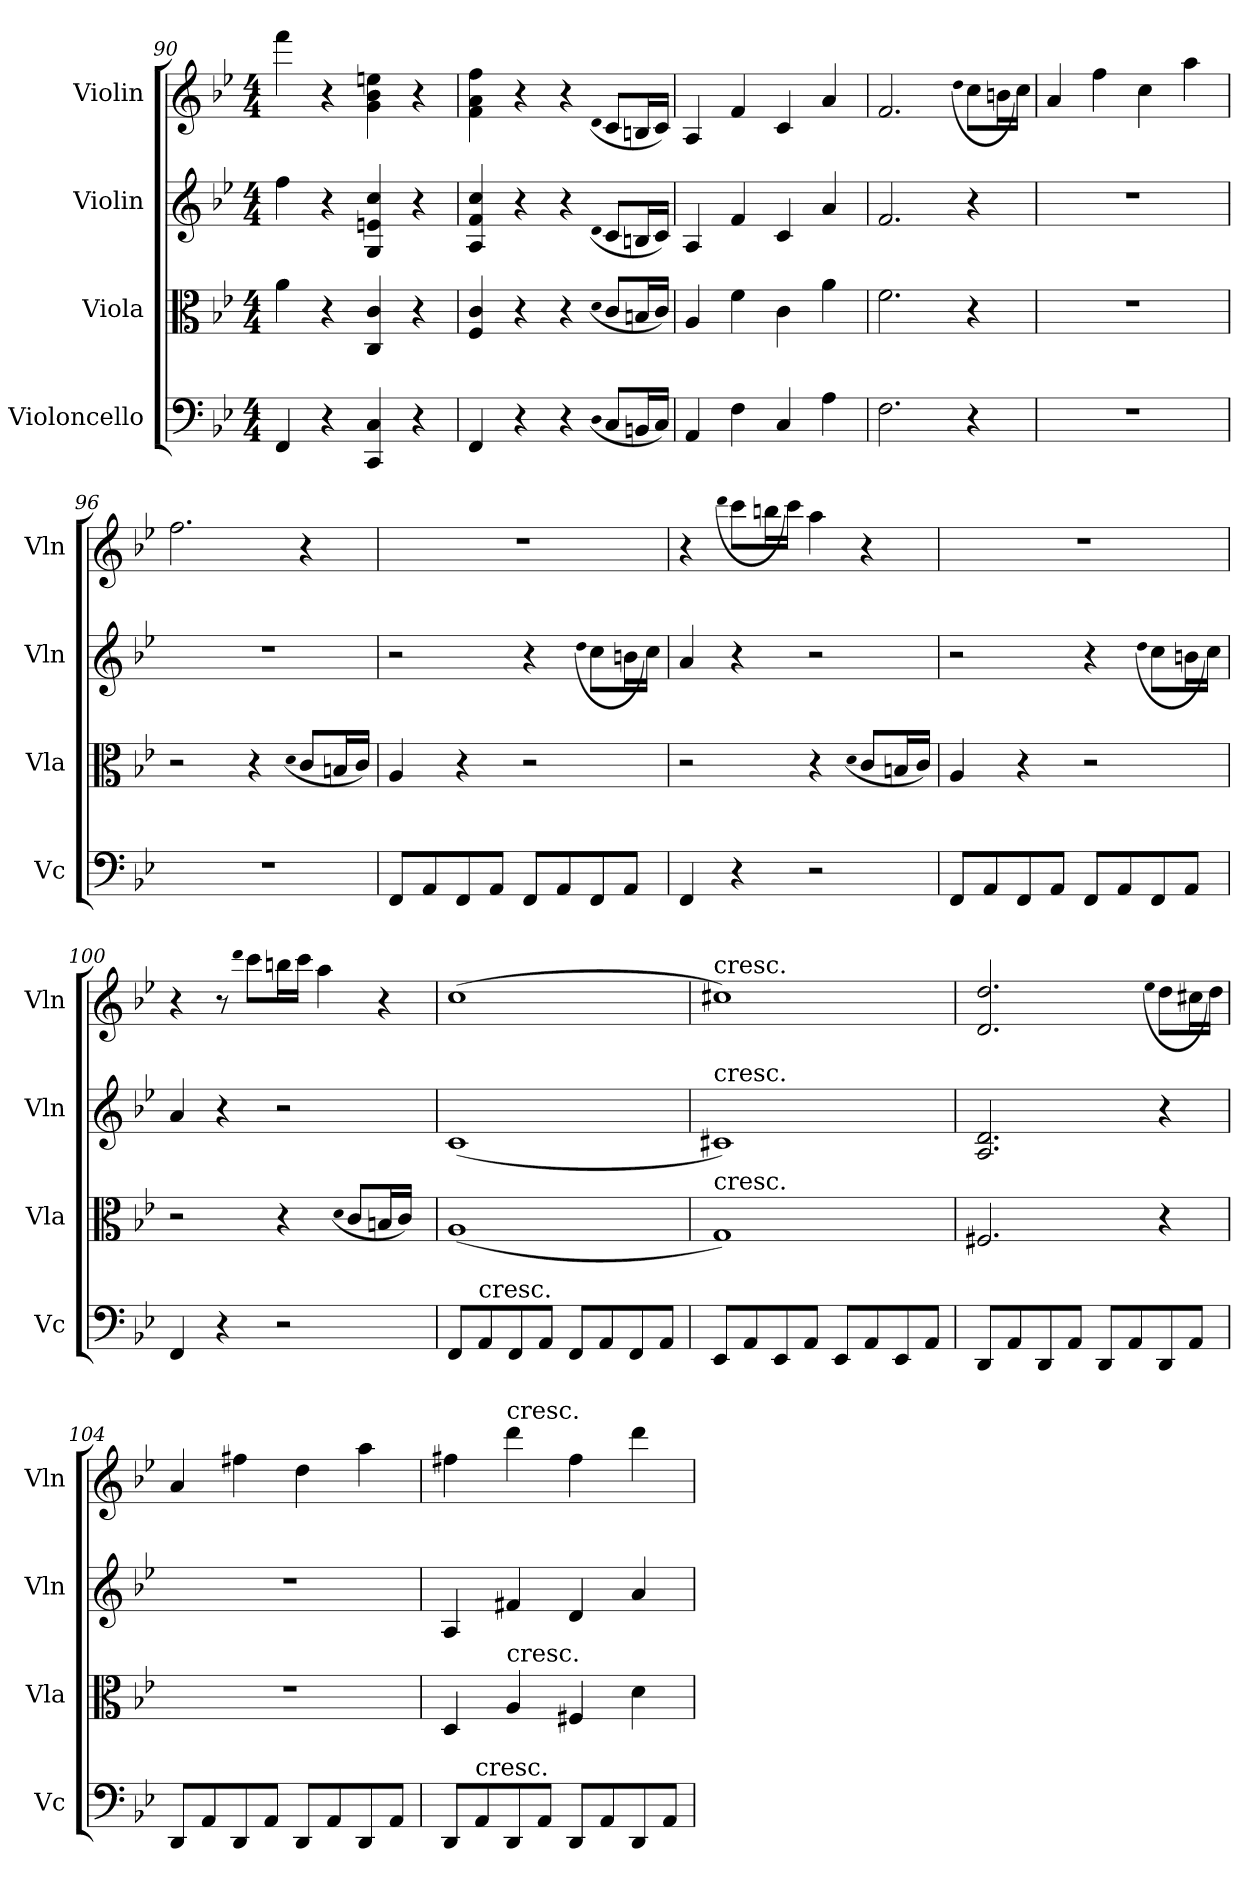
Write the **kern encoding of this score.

**kern	**kern	**kern	**kern
*part4	*part3	*part2	*part1
*staff4	*staff3	*staff2	*staff1
*I"Violoncello	*I"Viola	*I"Violin	*I"Violin
*I'Vc	*I'Vla	*I'Vln	*I'Vln
*clefF4	*clefC3	*clefG2	*clefG2
*k[b-e-]	*k[b-e-]	*k[b-e-]	*k[b-e-]
*B-:	*B-:	*B-:	*B-:
*M4/4	*M4/4	*M4/4	*M4/4
=90	=90	=90	=90
4FF/	4a\	4ff\	4fff\
4r	4r	4r	4r
4CC/ 4C/	4C/ 4c/	4G/ 4en/ 4cc/	4g\ 4b-\ 4een\
4r	4r	4r	4r
=91	=91	=91	=91
4FF/	4F/ 4c/	4A/ 4f/ 4cc/	4f\ 4a\ 4ff\
4r	4r	4r	4r
4r	4r	4r	4r
(qD	(qd	(qd	(qd
8C/L	8c/L	8c/L	8c/L
16BBn/L	16Bn/L	16Bn/L	16Bn/L
16C/JJ)	16c/JJ)	16c/JJ)	16c/JJ)
=93	=93	=93	=93
4AA/	4A/	4A/	4A/
4F\	4f\	4f/	4f/
4C/	4c\	4c/	4c/
4A\	4a\	4a/	4a/
=94	=94	=94	=94
2.F\	2.f\	2.f/	2.f/
.	.	.	(qdd
4r	4r	4r	8cc\L
.	.	.	16bn\L
.	.	.	16cc\JJ)
=95	=95	=95	=95
1r	1r	1r	4a/
.	.	.	4ff\
.	.	.	4cc\
.	.	.	4aa\
=96	=96	=96	=96
1r	2r	1r	2.ff\
.	4r	.	.
.	(qd	.	.
.	8c/L	.	4r
.	16Bn/L	.	.
.	16c/JJ)	.	.
=97	=97	=97	=97
8FF/L	4A/	2r	1r
8AA/	.	.	.
8FF/	4r	.	.
8AA/J	.	.	.
8FF/L	2r	4r	.
8AA/	.	.	.
.	.	(qdd	.
8FF/	.	8cc\L	.
8AA/J	.	16bn\L	.
.	.	16cc\JJ)	.
=98	=98	=98	=98
4FF/	2r	4a/	4r
.	.	.	(qddd
4r	.	4r	8ccc\L
.	.	.	16bbn\L
.	.	.	16ccc\JJ)
2r	4r	2r	4aa\
.	(qd	.	.
.	8c/L	.	4r
.	16Bn/L	.	.
.	16c/JJ)	.	.
=99	=99	=99	=99
8FF/L	4A/	2r	1r
8AA/	.	.	.
8FF/	4r	.	.
8AA/J	.	.	.
8FF/L	2r	4r	.
8AA/	.	.	.
.	.	(qdd	.
8FF/	.	8cc\L	.
8AA/J	.	16bn\L	.
.	.	16cc\JJ)	.
=100	=100	=100	=100
4FF/	2r	4a/	4r
.	.	.	8qr
.	.	.	qddd
4r	.	4r	8ccc\L
.	.	.	16bbn\L
.	.	.	16ccc\JJ
2r	4r	2r	4aa\
.	(qd	.	.
.	8c/L	.	4r
.	16Bn/L	.	.
.	16c/JJ)	.	.
=101	=101	=101	=101
8FF/L	(1A	(1c	(1cc
!LO:TX:t=cresc.	!	!	!
8AA/	.	.	.
8FF/	.	.	.
8AA/J	.	.	.
8FF/L	.	.	.
8AA/	.	.	.
8FF/	.	.	.
8AA/J	.	.	.
=102	=102	=102	=102
!	!	!	!LO:TX:t=cresc.
!	!	!LO:TX:t=cresc.	!
!	!LO:TX:t=cresc.	!	!
8EE-/L	1G)	1c#X)	1cc#X)
8AA/	.	.	.
8EE-/	.	.	.
8AA/J	.	.	.
8EE-/L	.	.	.
8AA/	.	.	.
8EE-/	.	.	.
8AA/J	.	.	.
=103	=103	=103	=103
8DD/L	2.F#X/	2.A/ 2.d/	2.d/ 2.dd/
8AA/	.	.	.
8DD/	.	.	.
8AA/J	.	.	.
8DD/L	.	.	.
8AA/	.	.	.
.	.	.	(qee-
8DD/	4r	4r	8dd\L
8AA/J	.	.	16cc#X\L
.	.	.	16dd\JJ)
=104	=104	=104	=104
8DD/L	1r	1r	4a/
8AA/	.	.	.
8DD/	.	.	4ff#X\
8AA/J	.	.	.
8DD/L	.	.	4dd\
8AA/	.	.	.
8DD/	.	.	4aa\
8AA/J	.	.	.
=105	=105	=105	=105
8DD/L	4D/	4A/	4ff#X\
!LO:TX:t=cresc.	!	!	!
8AA/	.	.	.
!	!	!	!LO:TX:t=cresc.
!	!LO:TX:t=cresc.	!	!
8DD/	4A/	4f#X/	4ddd\
8AA/J	.	.	.
8DD/L	4F#X/	4d/	4ff#\
8AA/	.	.	.
8DD/	4d\	4a/	4ddd\
8AA/J	.	.	.
=	=	=	=
*-	*-	*-	*-
